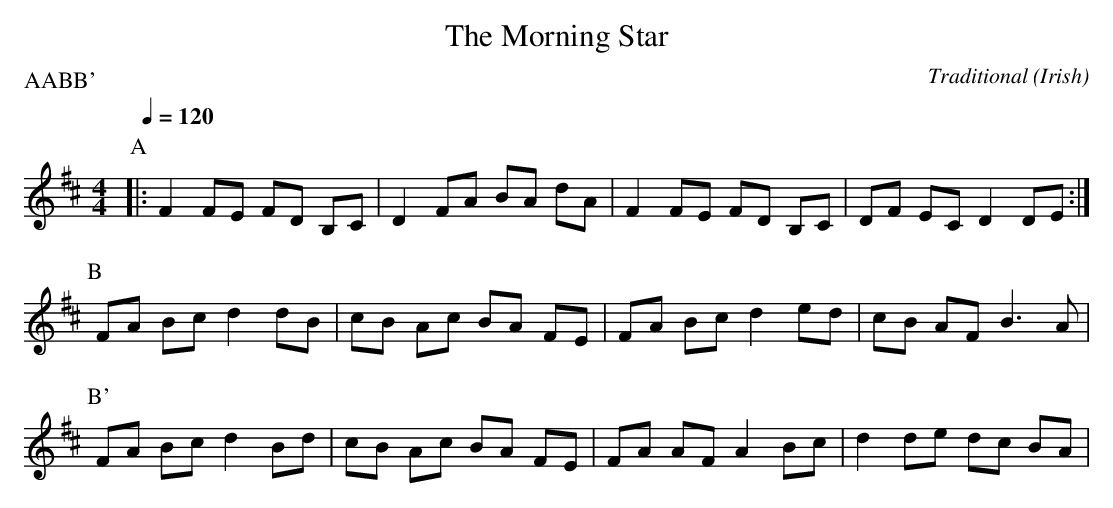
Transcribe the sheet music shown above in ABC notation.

X:1
T:The Morning Star
C: Traditional
O: Irish
M:4/4
L:1/8
P: AABB'
K:D
Q:1/4=120
P: A
|: F2 FE FD B,C | D2 FA BA dA | F2 FE FD B,C | DF EC D2 DE :|
P: B
FA Bc d2 dB | cB Ac BA FE  | FA Bc d2 ed | cB AF B3 A |
P: B'
FA Bc d2 Bd | cB Ac BA FE  | FA AF A2 Bc | d2 de dc BA |
